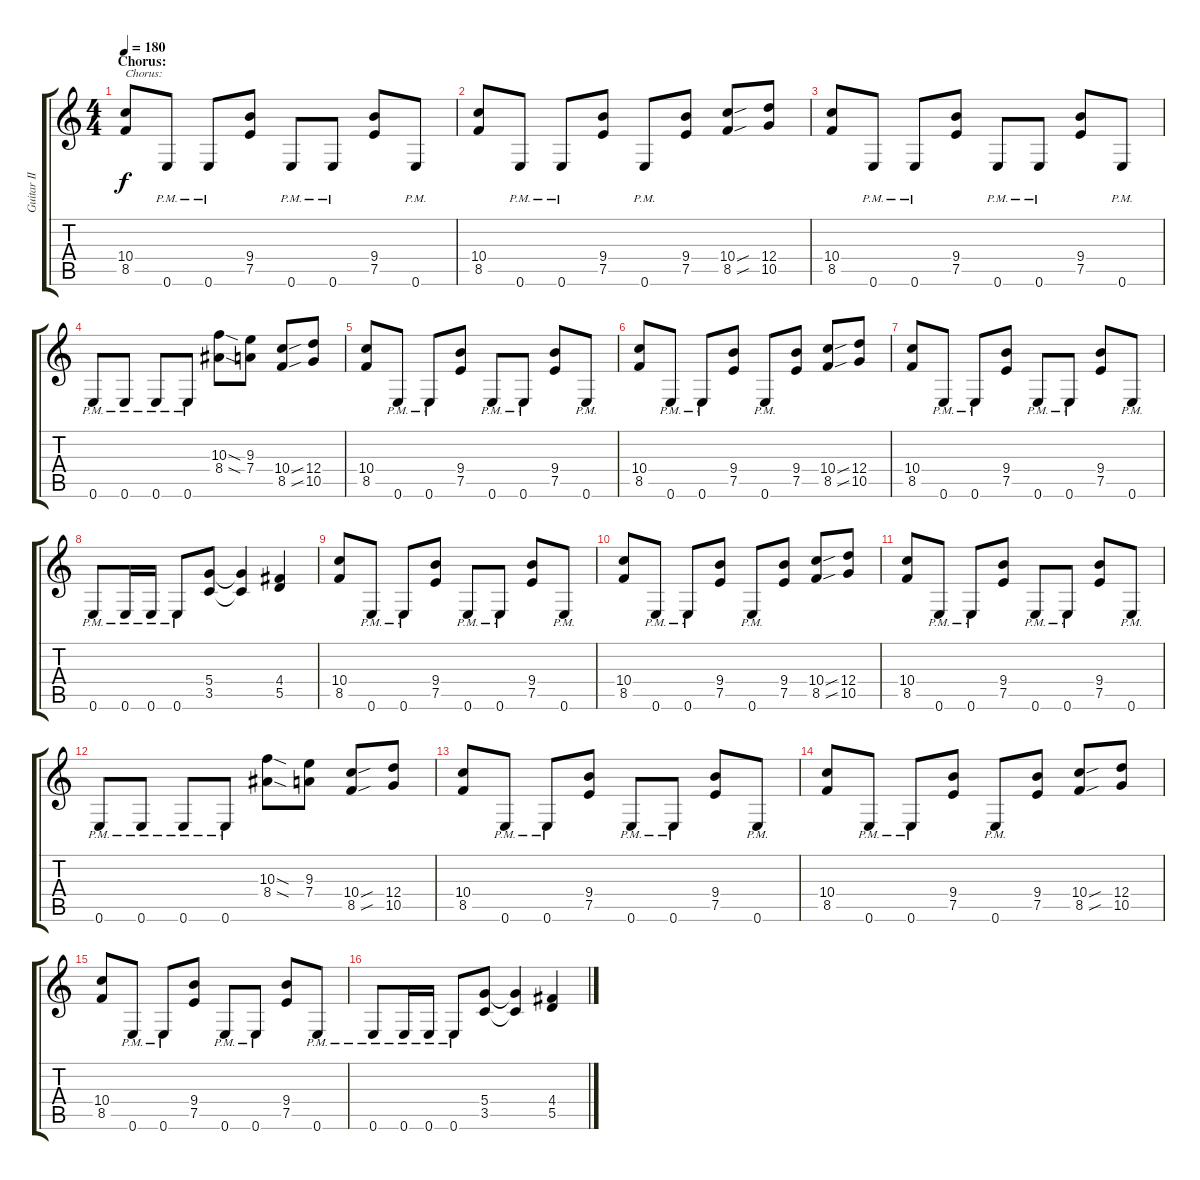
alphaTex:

\track ("Guitar II" "Guitar II") {instrument distortionguitar}
\staff {score tabs}
\tuning (E4 B3 G3 D3 A2 E2) {hide}
\ts (4 4)
\section ("" "Chorus:")
\tempo 180
\clef g2
\ks c
(10.4 8.5).8{txt "Chorus:" dy f} 0.6{pm}.8 0.6{pm}.8 (9.4 7.5).8 0.6{pm}.8 0.6{pm}.8 (9.4 7.5).8 0.6{pm}.8 |
(10.4 8.5).8 0.6{pm}.8 0.6{pm}.8 (9.4 7.5).8 0.6{pm}.8 (9.4 7.5).8 (10.4{sou} 8.5{sou}).8 (12.4 10.5).8 |
(10.4 8.5).8 0.6{pm}.8 0.6{pm}.8 (9.4 7.5).8 0.6{pm}.8 0.6{pm}.8 (9.4 7.5).8 0.6{pm}.8 |
0.6{pm}.8 0.6{pm}.8 0.6{pm}.8 0.6{pm}.8 (10.3{sod} 8.4{sod}).8 (9.3 7.4).8 (10.4{sou} 8.5{sou}).8 (12.4 10.5).8 |
(10.4 8.5).8 0.6{pm}.8 0.6{pm}.8 (9.4 7.5).8 0.6{pm}.8 0.6{pm}.8 (9.4 7.5).8 0.6{pm}.8 |
(10.4 8.5).8 0.6{pm}.8 0.6{pm}.8 (9.4 7.5).8 0.6{pm}.8 (9.4 7.5).8 (10.4{sou} 8.5{sou}).8 (12.4 10.5).8 |
(10.4 8.5).8 0.6{pm}.8 0.6{pm}.8 (9.4 7.5).8 0.6{pm}.8 0.6{pm}.8 (9.4 7.5).8 0.6{pm}.8 |
0.6{pm}.8 0.6{pm}.16 0.6{pm}.16 0.6{pm}.8 (5.4 3.5).8 (5.4{t} 3.5{t}).4 (4.4 5.5).4 |
(10.4 8.5).8 0.6{pm}.8 0.6{pm}.8 (9.4 7.5).8 0.6{pm}.8 0.6{pm}.8 (9.4 7.5).8 0.6{pm}.8 |
(10.4 8.5).8 0.6{pm}.8 0.6{pm}.8 (9.4 7.5).8 0.6{pm}.8 (9.4 7.5).8 (10.4{sou} 8.5{sou}).8 (12.4 10.5).8 |
(10.4 8.5).8 0.6{pm}.8 0.6{pm}.8 (9.4 7.5).8 0.6{pm}.8 0.6{pm}.8 (9.4 7.5).8 0.6{pm}.8 |
0.6{pm}.8 0.6{pm}.8 0.6{pm}.8 0.6{pm}.8 (10.3{sod} 8.4{sod}).8 (9.3 7.4).8 (10.4{sou} 8.5{sou}).8 (12.4 10.5).8 |
(10.4 8.5).8 0.6{pm}.8 0.6{pm}.8 (9.4 7.5).8 0.6{pm}.8 0.6{pm}.8 (9.4 7.5).8 0.6{pm}.8 |
(10.4 8.5).8 0.6{pm}.8 0.6{pm}.8 (9.4 7.5).8 0.6{pm}.8 (9.4 7.5).8 (10.4{sou} 8.5{sou}).8 (12.4 10.5).8 |
(10.4 8.5).8 0.6{pm}.8 0.6{pm}.8 (9.4 7.5).8 0.6{pm}.8 0.6{pm}.8 (9.4 7.5).8 0.6{pm}.8 |
0.6{pm}.8 0.6{pm}.16 0.6{pm}.16 0.6{pm}.8 (5.4 3.5).8 (5.4{t} 3.5{t}).4 (4.4 5.5).4
